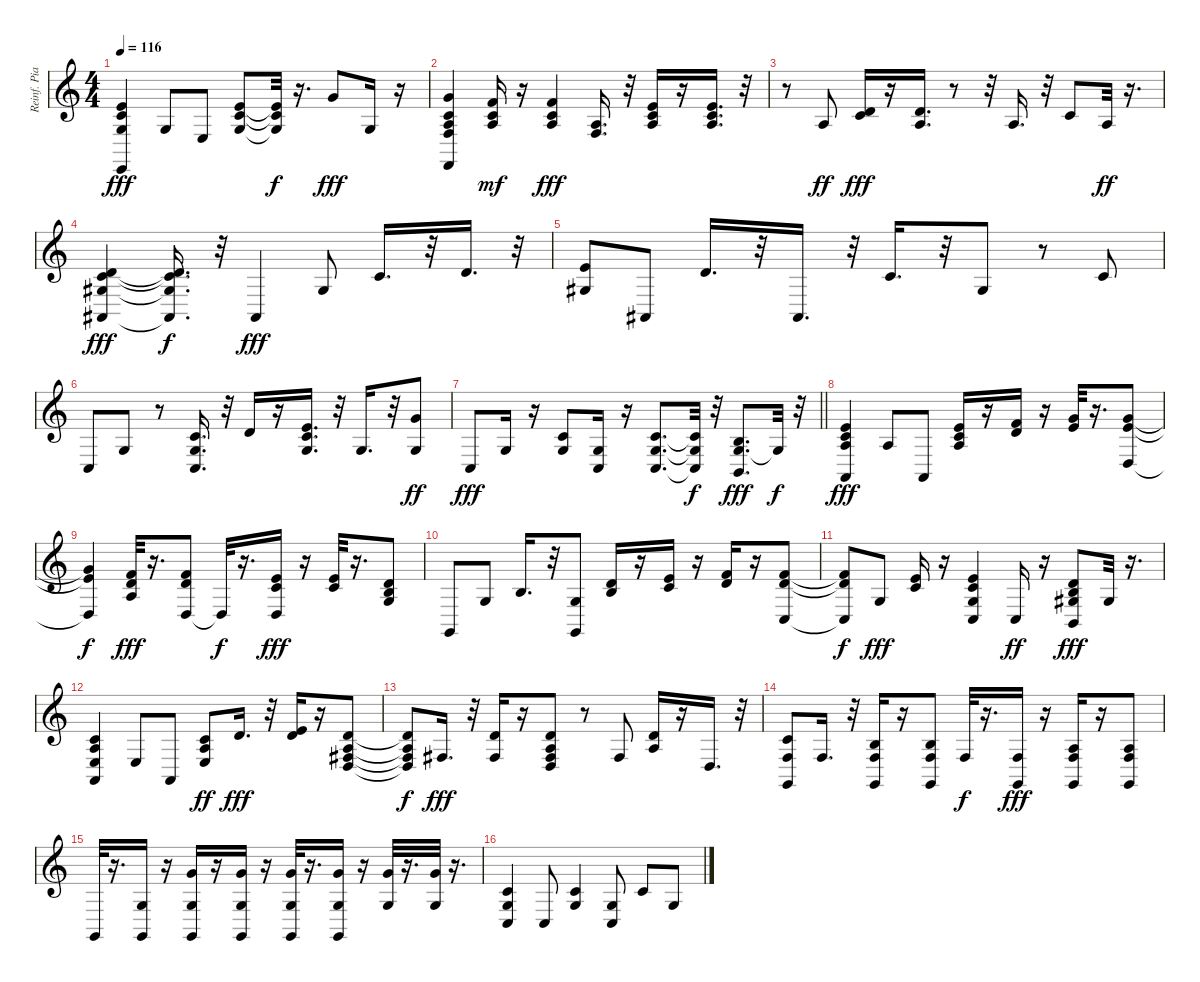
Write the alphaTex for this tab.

\track ("Reinf. Piano (Tr. 14)" "Reinf. Pia") {mute instrument brightacousticpiano}
\staff {score}
\tuning (E4 B3 G3 D3 A2 E2) {hide}
\ts (4 4)
\tempo 116
\clef g2
\ks c
(0.1 1.2 0.3 0.6).4{dy fff} 0.3.8 2.4.8 (0.1 1.2 0.3).8 (0.1{t} 1.2{t} 0.3{t}).32{dy f} r.16{d} 3.1.8{dy fff} 0.3.16 r.16 |
(3.1 1.2 2.3 3.4 1.6).4 (1.1 1.2 2.3).16{dy mf} r.16 (1.1 1.2 2.3).4{dy fff} (2.3 3.4).16{d} r.32 (0.1 1.2 2.3).16 r.16 (0.1 1.2 2.3).16{d} r.32 |
r.8 2.3.8{dy ff} (3.2 5.3).16{dy fff} r.16 (3.2 2.3).16{d} r.8 r.32 2.3.16{d} r.32 1.2.8 2.3.32{dy ff} r.16{d} |
(3.2 5.3 6.4 6.6).4{dy fff} (3.2{t} 5.3{t} 6.4{t} 6.6{t}).16{d dy f} r.32 6.6.4{dy fff} 6.4.8 5.3.16{d} r.32 3.2.16{d} r.32 |
(0.1 1.3).8 1.5.8 3.2.16{d} r.32 1.5.16{d} r.32 1.2.16{d} r.32 1.3.8 r.8 1.2.8 |
3.5.8 0.3.8 r.8 (1.2 0.3 3.5).16{d} r.32 3.2.16 r.16 (0.1 1.2 0.3).16{d} r.32 0.3.16{d} r.32 (3.1 0.3).8{dy ff} |
\barLineRight lightlight
3.5.8{dy fff} 0.3.16 r.16 (1.2 0.3).8 (0.3 3.5).16 r.16 (1.2 0.3 3.5).8{d} (1.2{t} 0.3{t} 3.5{t}).32{dy f} r.32 (0.2 0.3 2.5).8{d dy fff} 0.3{t}.32{dy f} r.32 |
(0.1 1.2 2.3 0.5).4{dy fff} 2.3.8 0.5.8 (0.1 1.2 2.3).16 r.16 (1.1 3.2).16 r.16 (3.1 5.2).32 r.16{d} (3.1 5.2 0.4).8 |
(3.1{t} 5.2{t} 0.4{t}).4{dy f} (1.1 3.2 2.3).32{dy fff} r.16{d} (1.1 3.2 0.4).8 0.4{t}.32{dy f} r.16{d} (0.1 1.2 0.4).16{dy fff} r.16 (0.1 1.2).32 r.16{d} (3.2 4.3 5.4).8 |
3.6.8 0.3.8 0.2.16{d} r.32 (0.3 3.6).8 (3.2 4.3).16 r.16 (0.1 1.2).16 r.16 (1.1 3.2).16 r.16 (1.1 3.2 3.5).8 |
(1.1{t} 3.2{t} 3.5{t}).8{dy f} 0.3.8{dy fff} (0.1 1.2).16 r.16 (0.1 1.2 0.3 3.5).4 3.5.16{dy ff} r.16 (0.2 7.3 6.4 7.6).8{dy fff} 6.4.32 r.16{d} |
(5.3 7.4 7.5 5.6).4 7.5.8 5.6.8 (1.2 2.3 2.4).8{dy ff} 3.2.16{d dy fff} r.32 (0.1 3.2).16 r.16 (3.2 2.3 4.4 5.5).8 |
(3.2{t} 2.3{t} 4.4{t} 5.5{t}).8{dy f} 4.4.16{d dy fff} r.32 (3.2 4.4).16 r.16 (3.2 2.3 4.4 5.5).8 r.8 4.4.8 (3.2 2.3).16 r.16 0.4.16{d} r.32 |
(1.2 3.4 3.6).8 3.4.16{d} r.32 (0.2 3.4 3.6).16 r.16 (0.2 3.4 3.6).8 3.4.32{dy f} r.16{d} (3.4 3.6).16{dy fff} r.16 (2.3 3.4 3.6).16 r.16 (2.3 3.4 3.6).8 |
3.6.32 r.16{d} (0.3 3.6).16 r.16 (3.1 0.3 3.6).16 r.16 (3.1 0.3 3.6).16 r.16 (3.1 0.3 3.6).32 r.16{d} (3.1 0.3 3.6).16 r.16 (3.1 0.3).32 r.16{d} (3.1 0.3).32 r.16{d} |
(1.2 0.3 3.5).4 3.5.8 (1.2 0.3).4 (0.3 3.5).8 1.2.8 0.3.8
